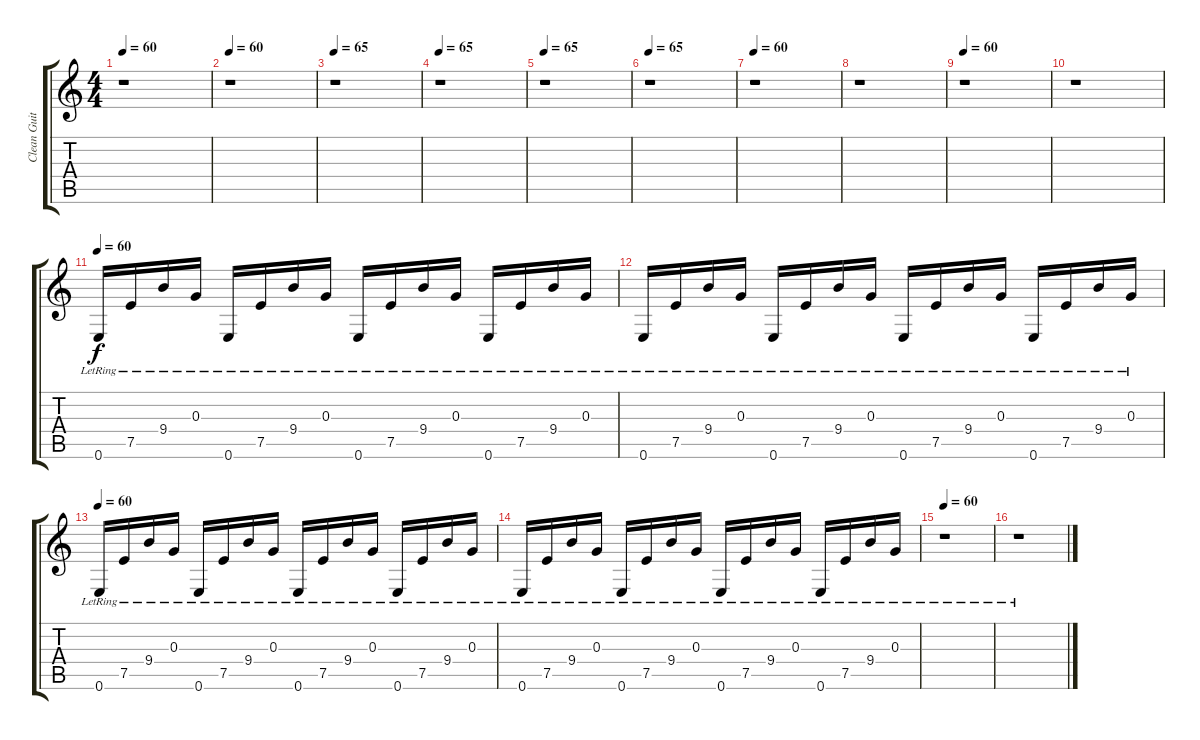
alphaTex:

\track ("Clean Guitar" "Clean Guit") {instrument acousticguitarsteel}
\staff {score tabs}
\tuning (E4 B3 G3 D3 A2 E2) {hide}
\ts (4 4)
\tempo 60
\clef g2
\ks c
r.1{dy f} |
\tempo 60
r.1 |
\tempo 60
\tempo 65
r.1 |
\tempo 60
\tempo 65
r.1 |
\tempo 60
\tempo 65
r.1 |
\tempo 60
\tempo 65
r.1 |
\tempo 60
r.1 |
r.1 |
\tempo 60
r.1 |
r.1 |
\tempo 60
0.6{lr}.16{volume 8} 7.5{lr}.16 9.4{lr}.16 0.3{lr}.16 0.6{lr}.16 7.5{lr}.16 9.4{lr}.16 0.3{lr}.16 0.6{lr}.16 7.5{lr}.16 9.4{lr}.16 0.3{lr}.16 0.6{lr}.16 7.5{lr}.16 9.4{lr}.16 0.3{lr}.16 |
0.6{lr}.16 7.5{lr}.16 9.4{lr}.16 0.3{lr}.16 0.6{lr}.16 7.5{lr}.16 9.4{lr}.16 0.3{lr}.16 0.6{lr}.16 7.5{lr}.16 9.4{lr}.16 0.3{lr}.16 0.6{lr}.16 7.5{lr}.16 9.4{lr}.16 0.3{lr}.16 |
\tempo 60
0.6{lr}.16 7.5{lr}.16 9.4{lr}.16 0.3{lr}.16 0.6{lr}.16 7.5{lr}.16 9.4{lr}.16 0.3{lr}.16 0.6{lr}.16 7.5{lr}.16 9.4{lr}.16 0.3{lr}.16 0.6{lr}.16 7.5{lr}.16 9.4{lr}.16 0.3{lr}.16 |
0.6{lr}.16 7.5{lr}.16 9.4{lr}.16 0.3{lr}.16 0.6{lr}.16 7.5{lr}.16 9.4{lr}.16 0.3{lr}.16 0.6{lr}.16 7.5{lr}.16 9.4{lr}.16 0.3{lr}.16 0.6{lr}.16 7.5{lr}.16 9.4{lr}.16 0.3{lr}.16 |
\tempo 60
r.1 |
r.1
